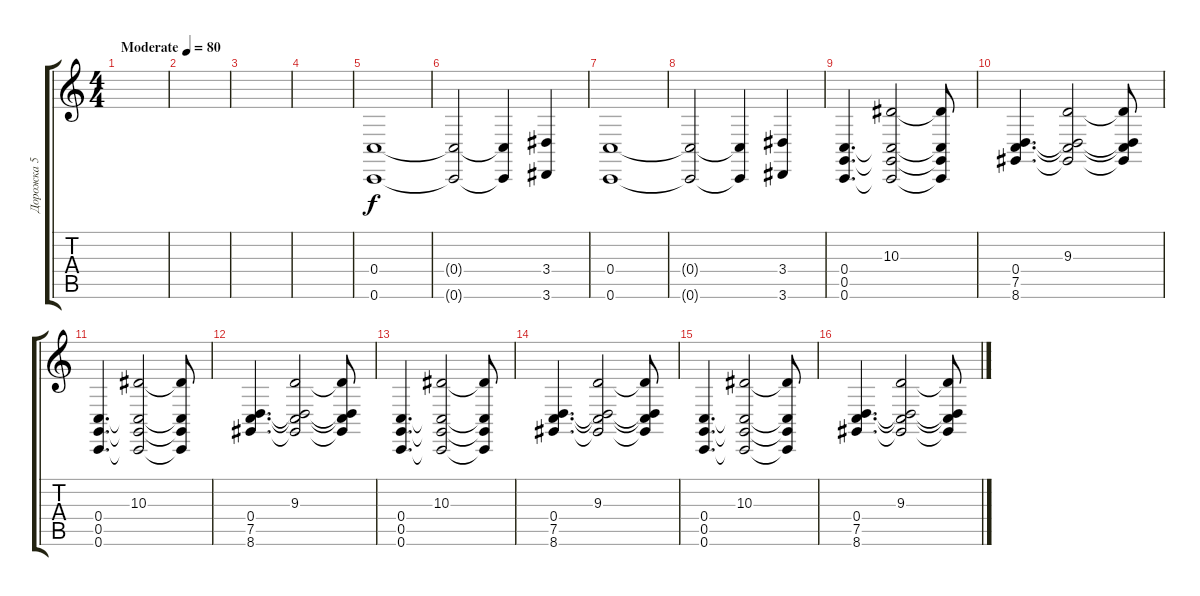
\track ("Дорожка 5" "Дорожка 5") {instrument stringensemble1}
\staff {score tabs}
\tuning (D4 A3 F3 C3 G2 C2) {hide}
\ts (4 4)
\tempo (80 "Moderate")
\clef g2
\ks c
|
|
|
|
(0.4 0.6).1 |
(0.4{t} 0.6{t}).2 (0.4{t} 0.6{t}).4 (3.4 3.6).4 |
(0.4 0.6).1 |
(0.4{t} 0.6{t}).2 (0.4{t} 0.6{t}).4 (3.4 3.6).4 |
(0.4 0.5 0.6).4{d} (10.3 0.4{t} 0.5{t} 0.6{t}).2 (10.3{t} 0.4{t} 0.5{t} 0.6{t}).8 |
(0.4 7.5 8.6).4{d} (9.3 0.4{t} 7.5{t} 8.6{t}).2 (9.3{t} 0.4{t} 7.5{t} 8.6{t}).8 |
(0.4 0.5 0.6).4{d} (10.3 0.4{t} 0.5{t} 0.6{t}).2 (10.3{t} 0.4{t} 0.5{t} 0.6{t}).8 |
(0.4 7.5 8.6).4{d} (9.3 0.4{t} 7.5{t} 8.6{t}).2 (9.3{t} 0.4{t} 7.5{t} 8.6{t}).8 |
(0.4 0.5 0.6).4{d} (10.3 0.4{t} 0.5{t} 0.6{t}).2 (10.3{t} 0.4{t} 0.5{t} 0.6{t}).8 |
(0.4 7.5 8.6).4{d} (9.3 0.4{t} 7.5{t} 8.6{t}).2 (9.3{t} 0.4{t} 7.5{t} 8.6{t}).8 |
(0.4 0.5 0.6).4{d} (10.3 0.4{t} 0.5{t} 0.6{t}).2 (10.3{t} 0.4{t} 0.5{t} 0.6{t}).8 |
(0.4 7.5 8.6).4{d} (9.3 0.4{t} 7.5{t} 8.6{t}).2 (9.3{t} 0.4{t} 7.5{t} 8.6{t}).8
